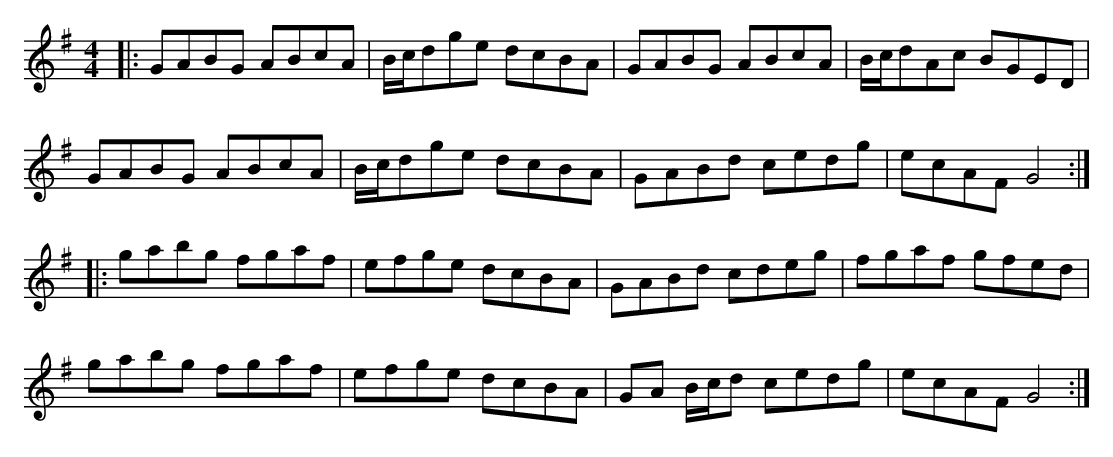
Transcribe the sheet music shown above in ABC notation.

X:1
M:4/4
K:G
|: GABG ABcA | B/c/dge dcBA | GABG ABcA | B/c/dAc BGED |
GABG ABcA | B/c/dge dcBA | GABd cedg | ecAF G4 :|
|: gabg fgaf | efge dcBA | GABd cdeg | fgaf gfed |
 gabg fgaf | efge dcBA | GA B/c/d cedg | ecAF G4 :|
